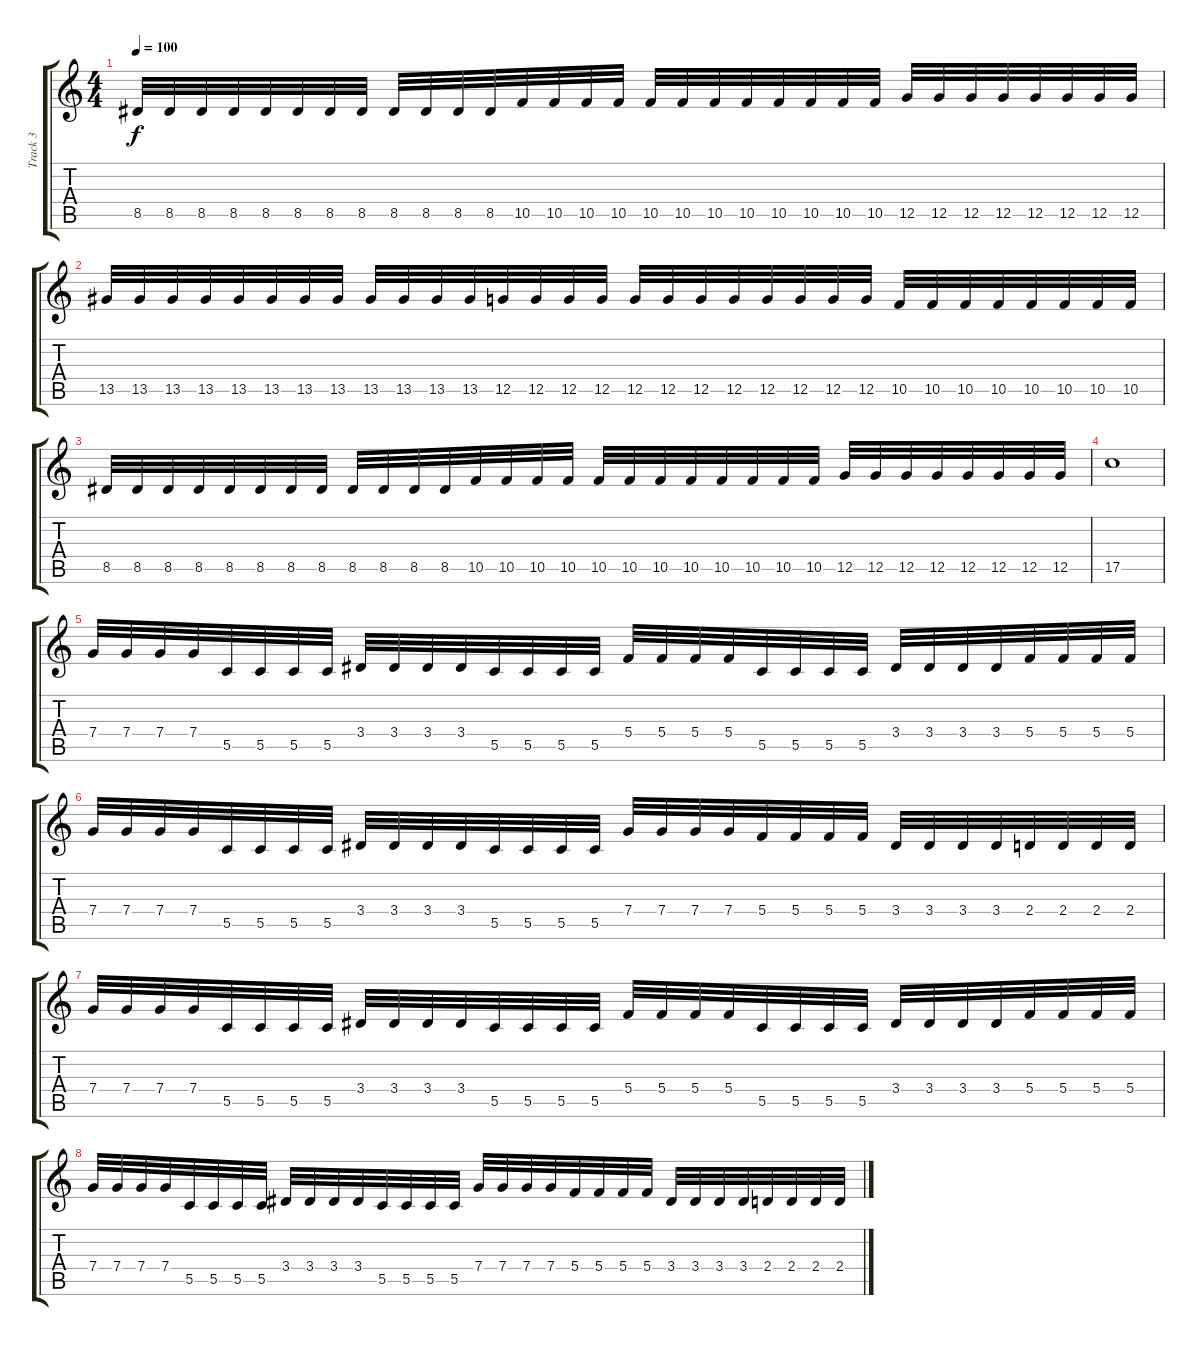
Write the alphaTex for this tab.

\track ("Track 3" "Track 3") {instrument distortionguitar}
\staff {score tabs}
\tuning (D4 A3 F3 C3 G2 C2) {hide}
\ts (4 4)
\tempo 100
\clef g2
\ks c
8.5.32{dy f} 8.5.32 8.5.32 8.5.32 8.5.32 8.5.32 8.5.32 8.5.32 8.5.32 8.5.32 8.5.32 8.5.32 10.5.32 10.5.32 10.5.32 10.5.32 10.5.32 10.5.32 10.5.32 10.5.32 10.5.32 10.5.32 10.5.32 10.5.32 12.5.32 12.5.32 12.5.32 12.5.32 12.5.32 12.5.32 12.5.32 12.5.32 |
13.5.32 13.5.32 13.5.32 13.5.32 13.5.32 13.5.32 13.5.32 13.5.32 13.5.32 13.5.32 13.5.32 13.5.32 12.5.32 12.5.32 12.5.32 12.5.32 12.5.32 12.5.32 12.5.32 12.5.32 12.5.32 12.5.32 12.5.32 12.5.32 10.5.32 10.5.32 10.5.32 10.5.32 10.5.32 10.5.32 10.5.32 10.5.32 |
8.5.32 8.5.32 8.5.32 8.5.32 8.5.32 8.5.32 8.5.32 8.5.32 8.5.32 8.5.32 8.5.32 8.5.32 10.5.32 10.5.32 10.5.32 10.5.32 10.5.32 10.5.32 10.5.32 10.5.32 10.5.32 10.5.32 10.5.32 10.5.32 12.5.32 12.5.32 12.5.32 12.5.32 12.5.32 12.5.32 12.5.32 12.5.32 |
17.5.1 |
7.4.32 7.4.32 7.4.32 7.4.32 5.5.32 5.5.32 5.5.32 5.5.32 3.4.32 3.4.32 3.4.32 3.4.32 5.5.32 5.5.32 5.5.32 5.5.32 5.4.32 5.4.32 5.4.32 5.4.32 5.5.32 5.5.32 5.5.32 5.5.32 3.4.32 3.4.32 3.4.32 3.4.32 5.4.32 5.4.32 5.4.32 5.4.32 |
7.4.32 7.4.32 7.4.32 7.4.32 5.5.32 5.5.32 5.5.32 5.5.32 3.4.32 3.4.32 3.4.32 3.4.32 5.5.32 5.5.32 5.5.32 5.5.32 7.4.32 7.4.32 7.4.32 7.4.32 5.4.32 5.4.32 5.4.32 5.4.32 3.4.32 3.4.32 3.4.32 3.4.32 2.4.32 2.4.32 2.4.32 2.4.32 |
7.4.32 7.4.32 7.4.32 7.4.32 5.5.32 5.5.32 5.5.32 5.5.32 3.4.32 3.4.32 3.4.32 3.4.32 5.5.32 5.5.32 5.5.32 5.5.32 5.4.32 5.4.32 5.4.32 5.4.32 5.5.32 5.5.32 5.5.32 5.5.32 3.4.32 3.4.32 3.4.32 3.4.32 5.4.32 5.4.32 5.4.32 5.4.32 |
7.4.32 7.4.32 7.4.32 7.4.32 5.5.32 5.5.32 5.5.32 5.5.32 3.4.32 3.4.32 3.4.32 3.4.32 5.5.32 5.5.32 5.5.32 5.5.32 7.4.32 7.4.32 7.4.32 7.4.32 5.4.32 5.4.32 5.4.32 5.4.32 3.4.32 3.4.32 3.4.32 3.4.32 2.4.32 2.4.32 2.4.32 2.4.32
